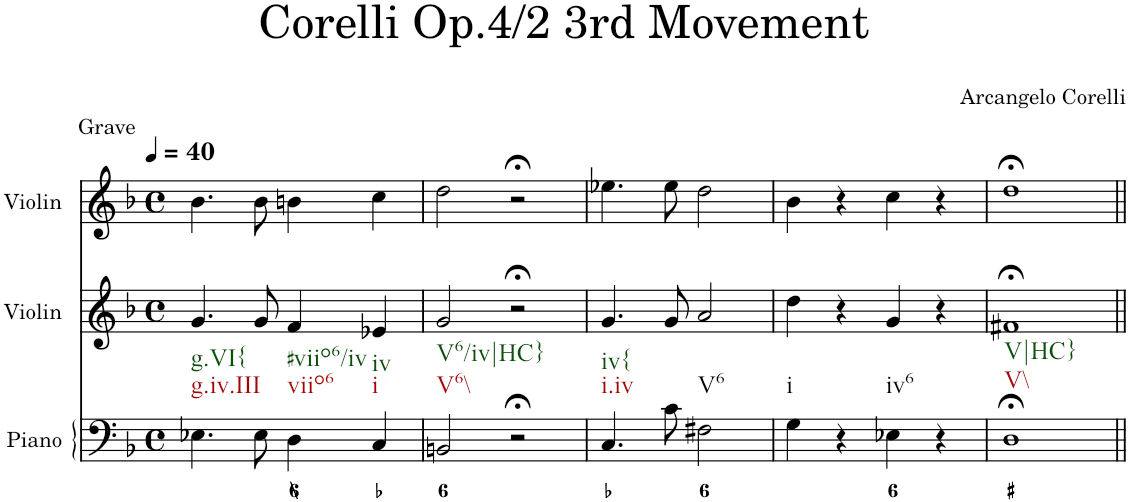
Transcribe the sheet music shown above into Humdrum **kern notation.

**kern	**kern	**kern
*part3	*part2	*part1
*staff3	*staff2	*staff1
*I"Piano	*I"Violin	*I"Violin
*I'Pno.	*I'Vln.	*I'Vln.
*clefF4	*clefG2	*clefG2
*k[b-]	*k[b-]	*k[b-]
*M4/4	*M4/4	*M4/4
*met(c)	*met(c)	*met(c)
*MM40	*MM40	*MM40
=1	=1	=1
!	!	!LO:TX:a:t=Grave
!LO:TX:b:t=g.iv.III	!	!
!LO:TX:b:t=g.VI{	!	!
4.E-X\	4.g/	4.b-\
8E-\	8g/	8b-\
!LO:TX:b:t=viio6	!	!
!LO:TX:b:t=#viio6/iv	!	!
4D\	4f/	4bn\
!LO:TX:b:t=i	!	!
!LO:TX:b:t=iv	!	!
4C/	4e-X/	4cc\
=2	=2	=2
!LO:TX:b:t=V6\\	!	!
!LO:TX:b:t=V6/iv|HC}	!	!
2BBn/	2g/	2dd\
2r;<	2r;<	2r;<
=3	=3	=3
!LO:TX:b:t=i.iv	!	!
!LO:TX:b:t=iv{	!	!
4.C/	4.g/	4.ee-X\
8c\	8g/	8ee-\
!LO:TX:b:t=V6	!	!
2F#X\	2a/	2dd\
=4	=4	=4
!LO:TX:b:t=i	!	!
4G\	4dd\	4b-\
4r	4r	4r
!LO:TX:b:t=iv6	!	!
4E-X\	4g/	4cc\
4r	4r	4r
=5	=5	=5
!LO:TX:b:t=V\\	!	!
!LO:TX:b:t=V|HC}	!	!
1D;<	1f#X;<	1dd;<
=||	=||	=||
*-	*-	*-
